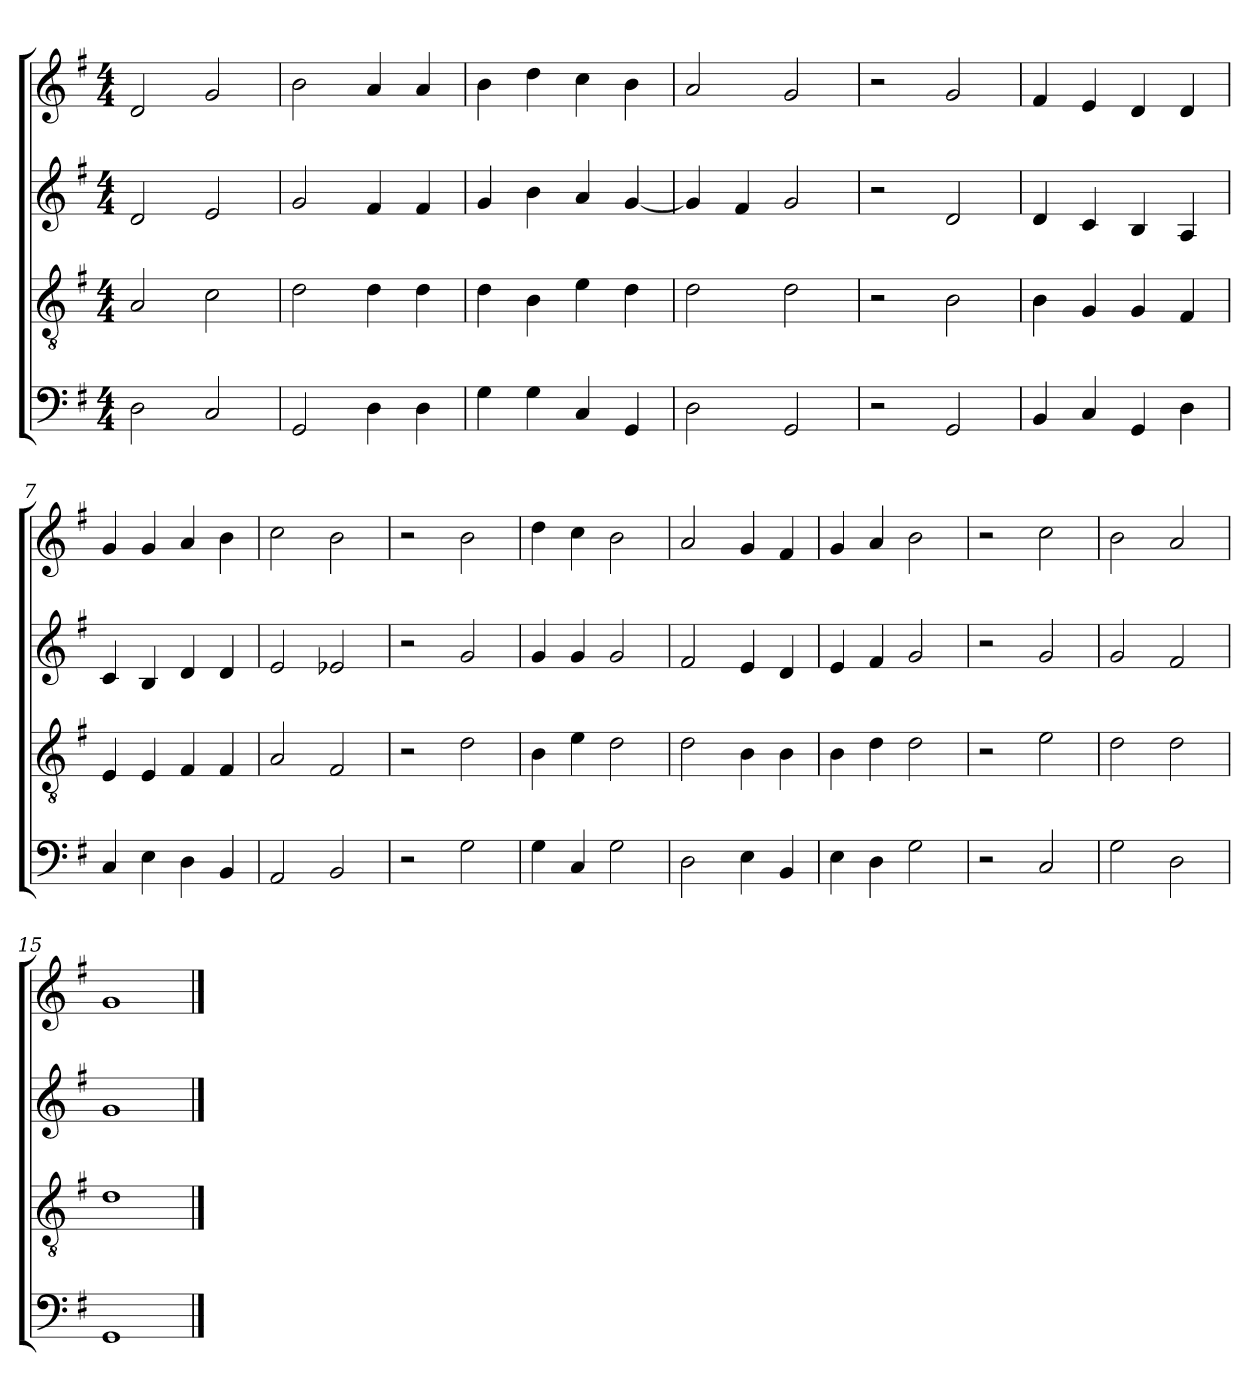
**kern	**kern	**kern	**kern
*part4	*part3	*part2	*part1
*staff4	*staff3	*staff2	*staff1
*clefF4	*clefGv2	*clefG2	*clefG2
*k[f#]	*k[f#]	*k[f#]	*k[f#]
*M4/4	*M4/4	*M4/4	*M4/4
=1	=1	=1	=1
2D	2A	2d	2d
2C	2c	2e	2g
=2	=2	=2	=2
2GG	2d	2g	2b
4D	4d	4f#	4a
4D	4d	4f#	4a
=3	=3	=3	=3
4G	4d	4g	4b
4G	4B	4b	4dd
4C	4e	4a	4cc
4GG	4d	[4g	4b
=4	=4	=4	=4
2D	2d	4g]	2a
.	.	4f#	.
2GG	2d	2g	2g
=5	=5	=5	=5
2r	2r	2r	2r
2GG	2B	2d	2g
=6	=6	=6	=6
4BB	4B	4d	4f#
4C	4G	4c	4e
4GG	4G	4B	4d
4D	4F#	4A	4d
=7	=7	=7	=7
4C	4E	4c	4g
4E	4E	4B	4g
4D	4F#	4d	4a
4BB	4F#	4d	4b
=8	=8	=8	=8
2AA	2A	2e	2cc
2BB	2F#	2e-X	2b
=9	=9	=9	=9
2r	2r	2r	2r
2G	2d	2g	2b
=10	=10	=10	=10
4G	4B	4g	4dd
4C	4e	4g	4cc
2G	2d	2g	2b
=11	=11	=11	=11
2D	2d	2f#	2a
4E	4B	4e	4g
4BB	4B	4d	4f#
=12	=12	=12	=12
4E	4B	4e	4g
4D	4d	4f#	4a
2G	2d	2g	2b
=13	=13	=13	=13
2r	2r	2r	2r
2C	2e	2g	2cc
=14	=14	=14	=14
2G	2d	2g	2b
2D	2d	2f#	2a
=15	=15	=15	=15
1GG	1d	1g	1g
==	==	==	==
*-	*-	*-	*-
